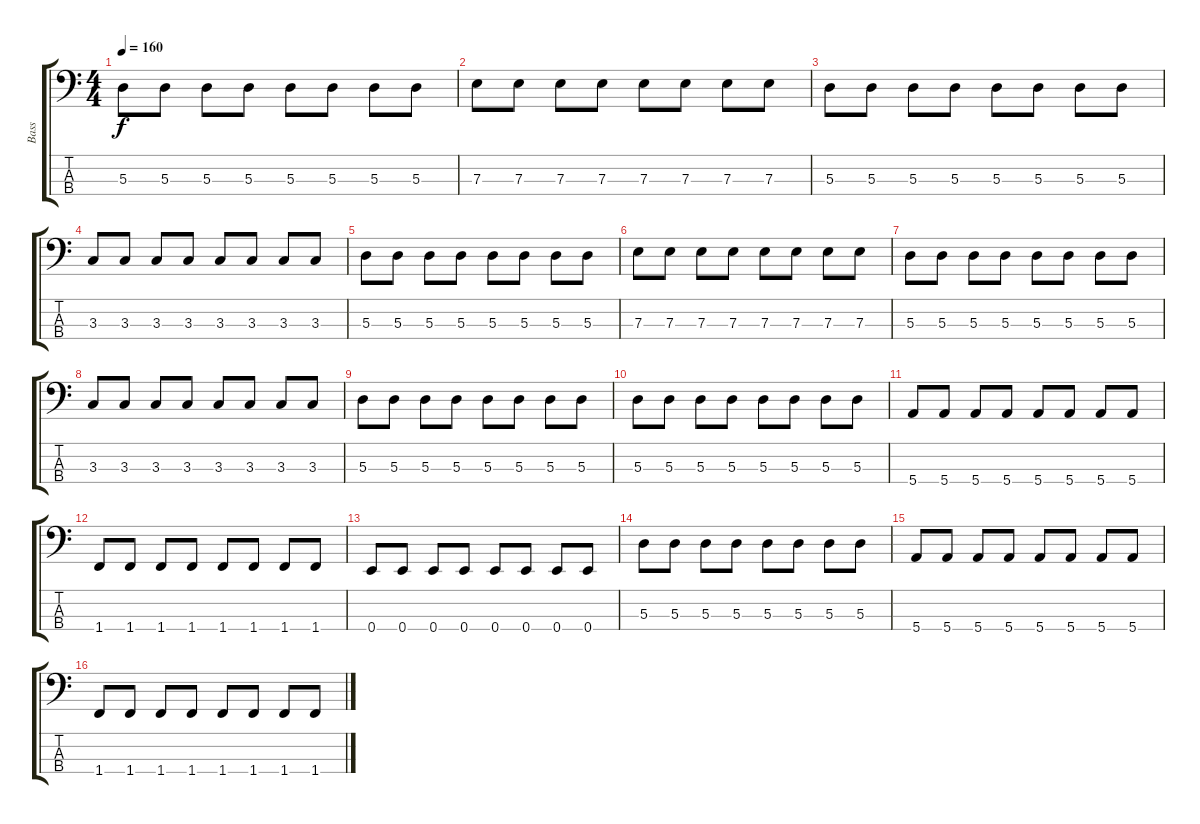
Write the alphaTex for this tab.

\track ("Bass" "Bass") {instrument slapbass2}
\staff {score tabs}
\tuning (G2 D2 A1 E1) {hide}
\ts (4 4)
\tempo 160
\clef f4
\ks c
5.3.8{dy f} 5.3.8 5.3.8 5.3.8 5.3.8 5.3.8 5.3.8 5.3.8 |
7.3.8 7.3.8 7.3.8 7.3.8 7.3.8 7.3.8 7.3.8 7.3.8 |
5.3.8 5.3.8 5.3.8 5.3.8 5.3.8 5.3.8 5.3.8 5.3.8 |
3.3.8 3.3.8 3.3.8 3.3.8 3.3.8 3.3.8 3.3.8 3.3.8 |
5.3.8 5.3.8 5.3.8 5.3.8 5.3.8 5.3.8 5.3.8 5.3.8 |
7.3.8 7.3.8 7.3.8 7.3.8 7.3.8 7.3.8 7.3.8 7.3.8 |
5.3.8 5.3.8 5.3.8 5.3.8 5.3.8 5.3.8 5.3.8 5.3.8 |
3.3.8 3.3.8 3.3.8 3.3.8 3.3.8 3.3.8 3.3.8 3.3.8 |
5.3.8 5.3.8 5.3.8 5.3.8 5.3.8 5.3.8 5.3.8 5.3.8 |
5.3.8 5.3.8 5.3.8 5.3.8 5.3.8 5.3.8 5.3.8 5.3.8 |
5.4.8 5.4.8 5.4.8 5.4.8 5.4.8 5.4.8 5.4.8 5.4.8 |
1.4.8 1.4.8 1.4.8 1.4.8 1.4.8 1.4.8 1.4.8 1.4.8 |
0.4.8 0.4.8 0.4.8 0.4.8 0.4.8 0.4.8 0.4.8 0.4.8 |
5.3.8 5.3.8 5.3.8 5.3.8 5.3.8 5.3.8 5.3.8 5.3.8 |
5.4.8 5.4.8 5.4.8 5.4.8 5.4.8 5.4.8 5.4.8 5.4.8 |
1.4.8 1.4.8 1.4.8 1.4.8 1.4.8 1.4.8 1.4.8 1.4.8
